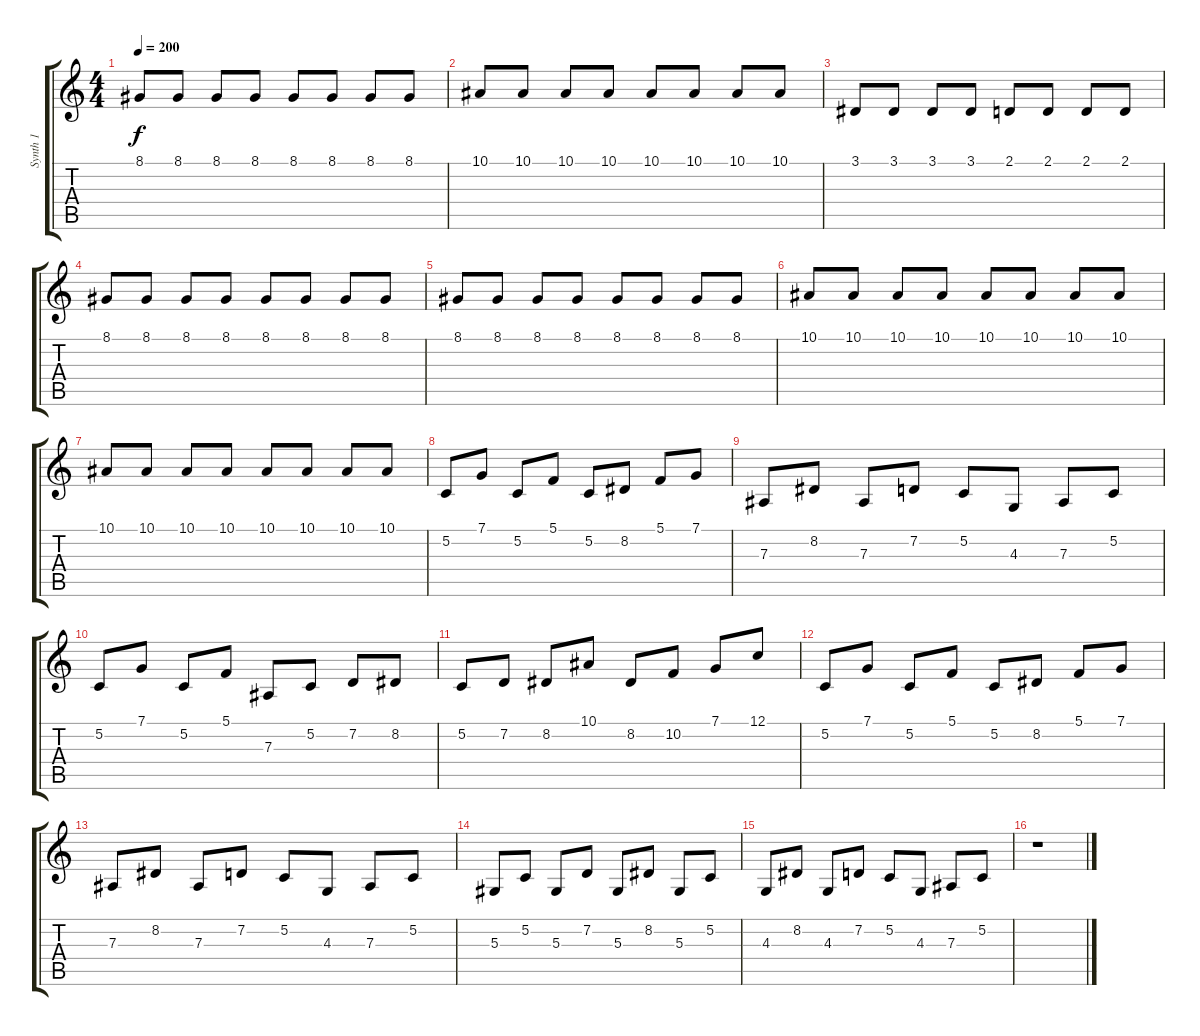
\track ("Synth 1" "Synth 1") {instrument lead2sawtooth}
\staff {score tabs}
\tuning (C4 G3 Eb3 Bb2 F2 C2) {hide}
\ts (4 4)
\tempo 200
\clef g2
\ks c
8.1.8{dy f} 8.1.8 8.1.8 8.1.8 8.1.8 8.1.8 8.1.8 8.1.8 |
10.1.8 10.1.8 10.1.8 10.1.8 10.1.8 10.1.8 10.1.8 10.1.8 |
3.1.8 3.1.8 3.1.8 3.1.8 2.1.8 2.1.8 2.1.8 2.1.8 |
8.1.8 8.1.8 8.1.8 8.1.8 8.1.8 8.1.8 8.1.8 8.1.8 |
8.1.8 8.1.8 8.1.8 8.1.8 8.1.8 8.1.8 8.1.8 8.1.8 |
10.1.8 10.1.8 10.1.8 10.1.8 10.1.8 10.1.8 10.1.8 10.1.8 |
10.1.8 10.1.8 10.1.8 10.1.8 10.1.8 10.1.8 10.1.8 10.1.8 |
5.2.8 7.1.8 5.2.8 5.1.8 5.2.8 8.2.8 5.1.8 7.1.8 |
7.3.8 8.2.8 7.3.8 7.2.8 5.2.8 4.3.8 7.3.8 5.2.8 |
5.2.8 7.1.8 5.2.8 5.1.8 7.3.8 5.2.8 7.2.8 8.2.8 |
5.2.8 7.2.8 8.2.8 10.1.8 8.2.8 10.2.8 7.1.8 12.1.8 |
5.2.8 7.1.8 5.2.8 5.1.8 5.2.8 8.2.8 5.1.8 7.1.8 |
7.3.8 8.2.8 7.3.8 7.2.8 5.2.8 4.3.8 7.3.8 5.2.8 |
5.3.8 5.2.8 5.3.8 7.2.8 5.3.8 8.2.8 5.3.8 5.2.8 |
4.3.8 8.2.8 4.3.8 7.2.8 5.2.8 4.3.8 7.3.8 5.2.8 |
r.1
